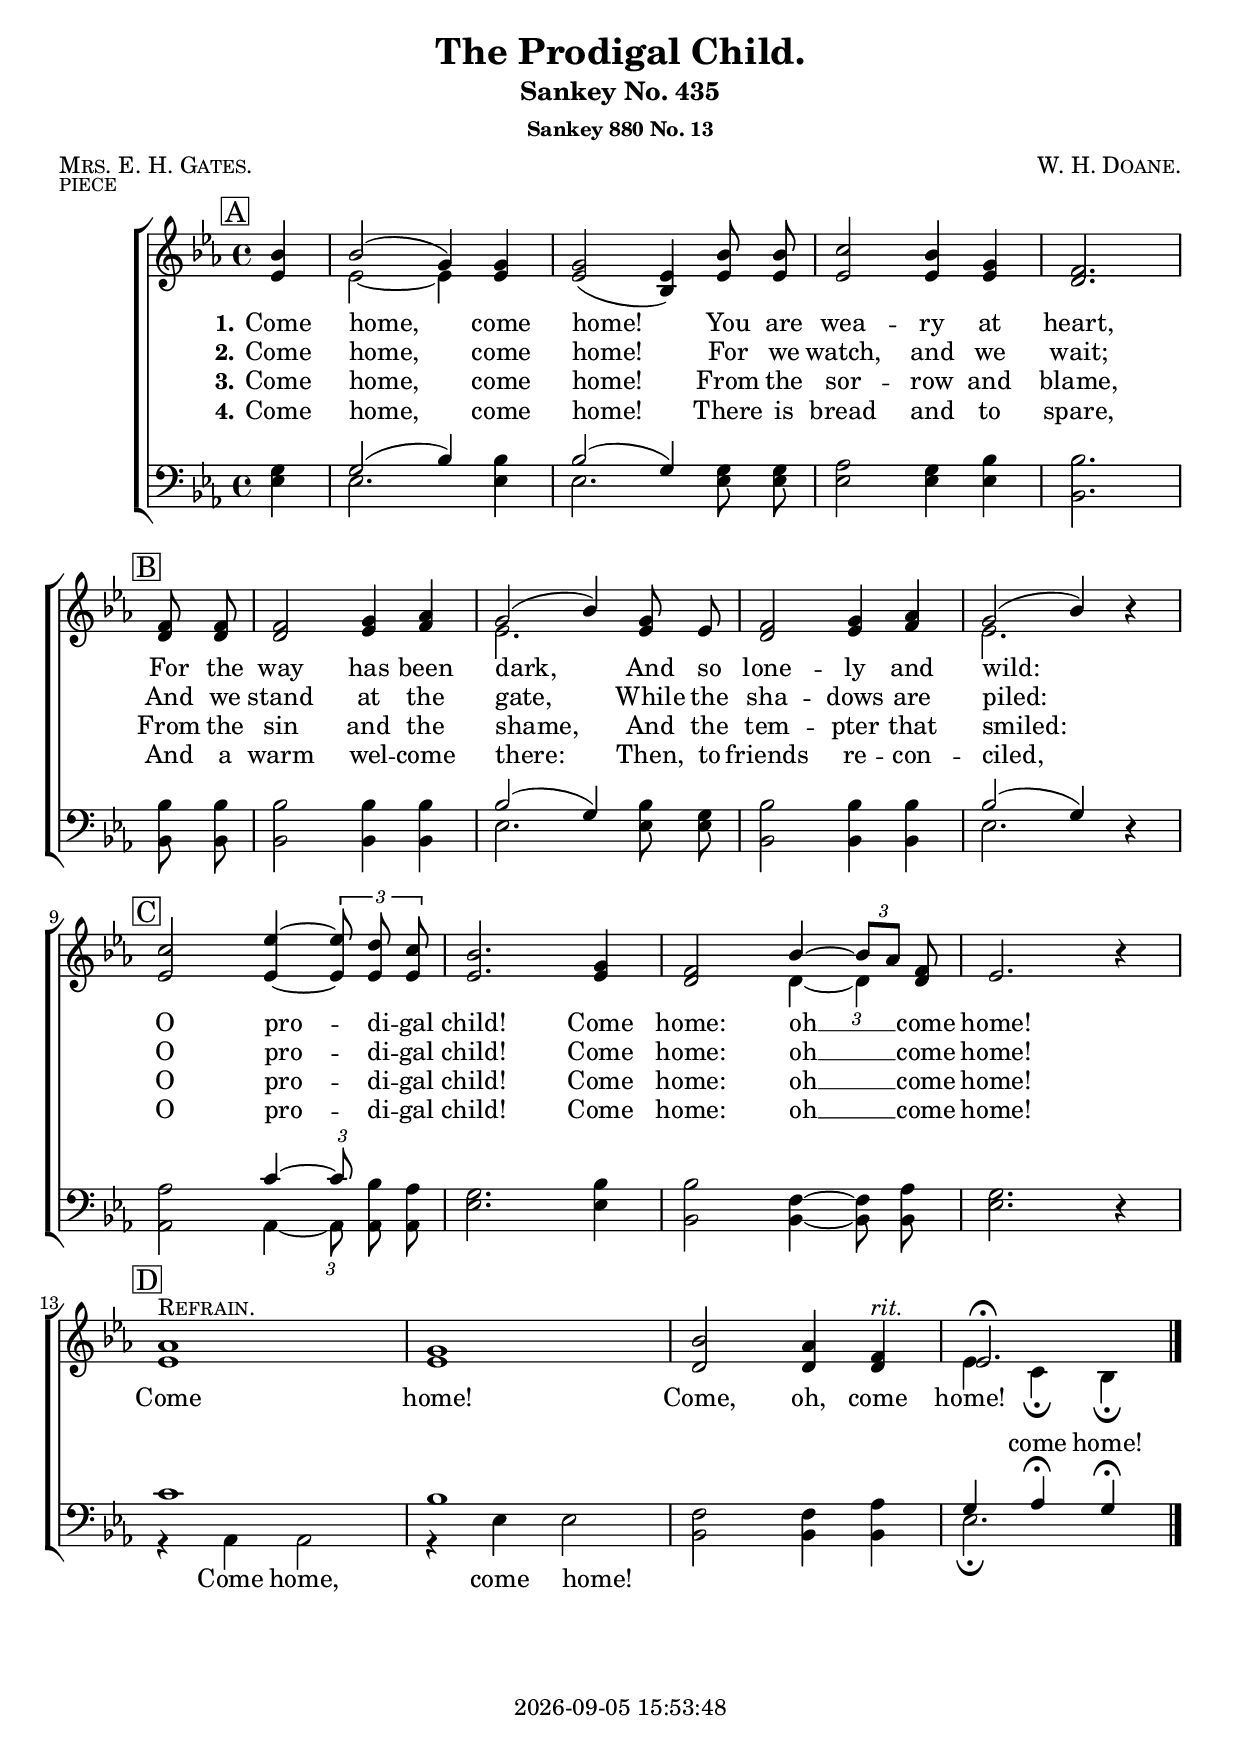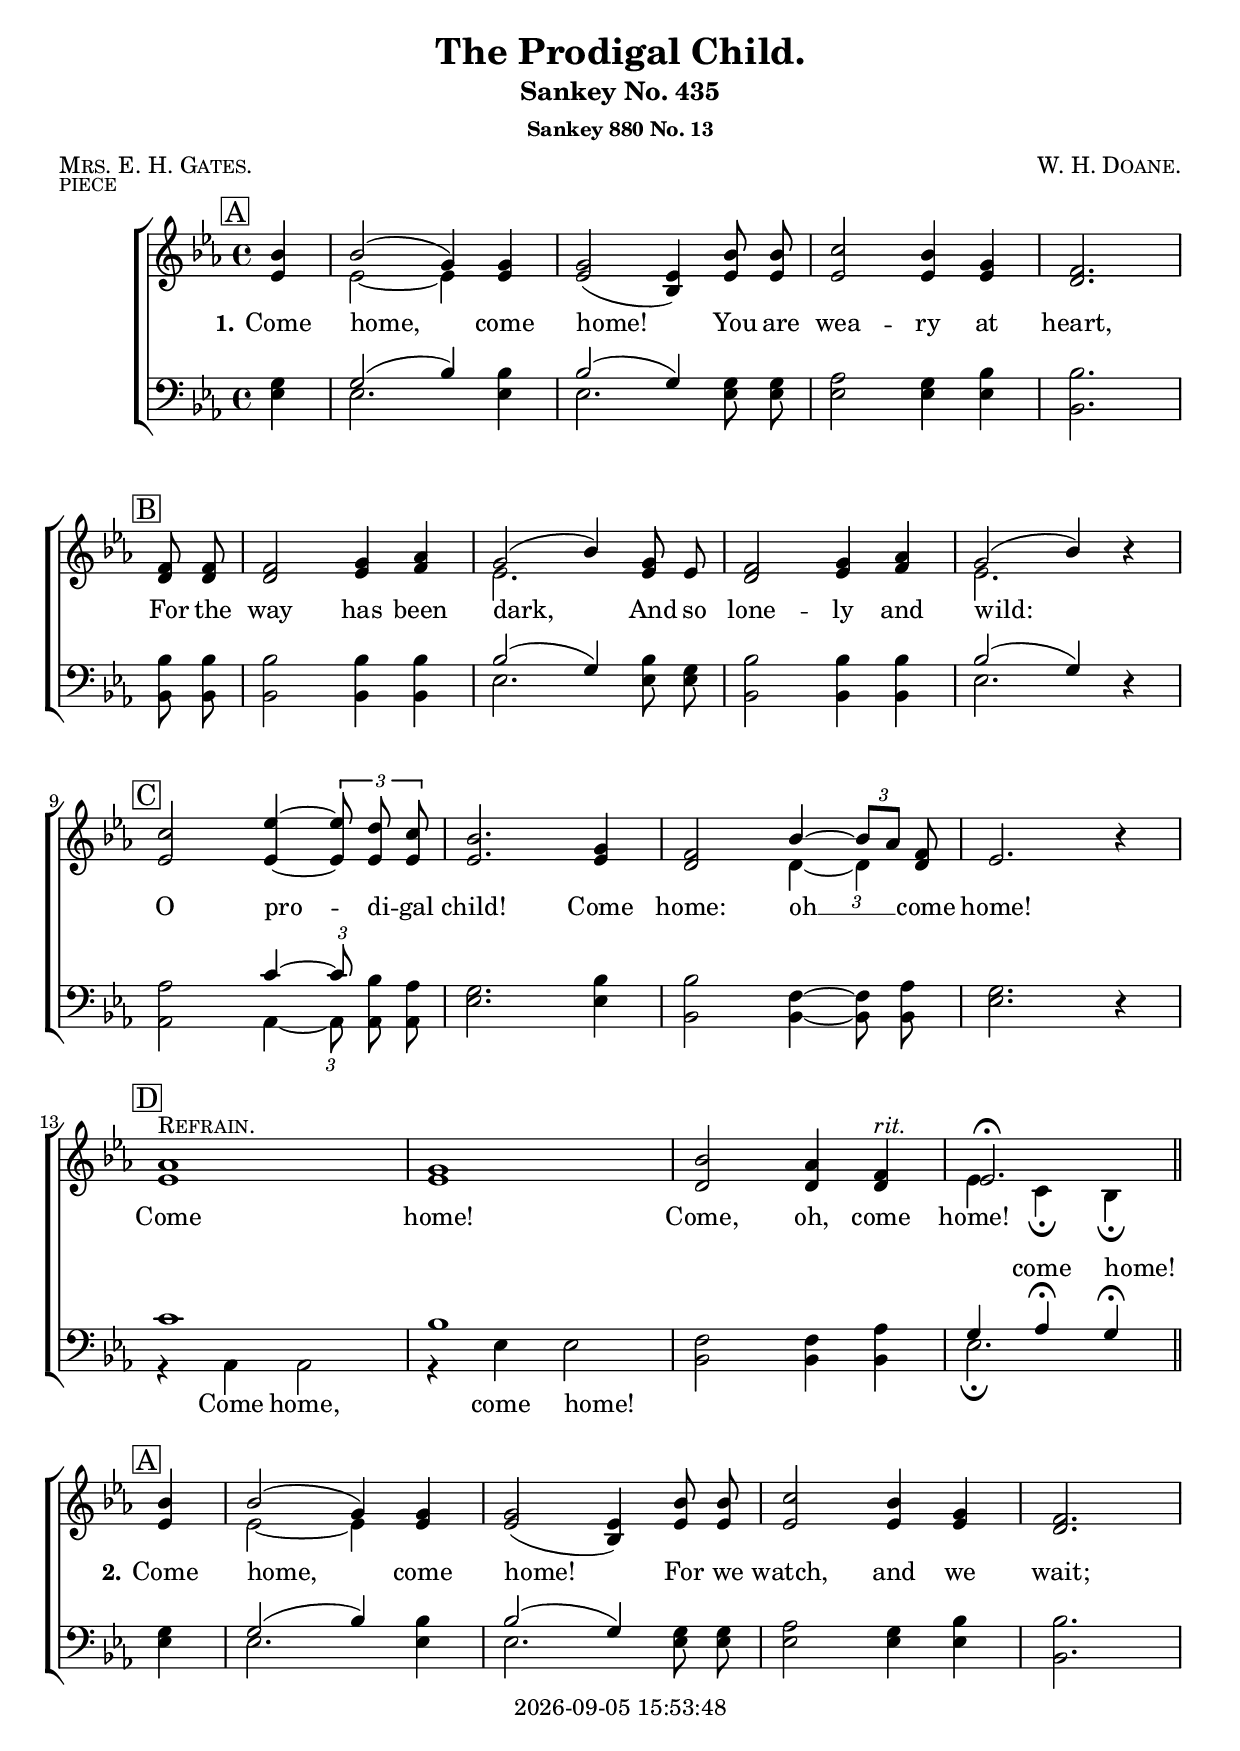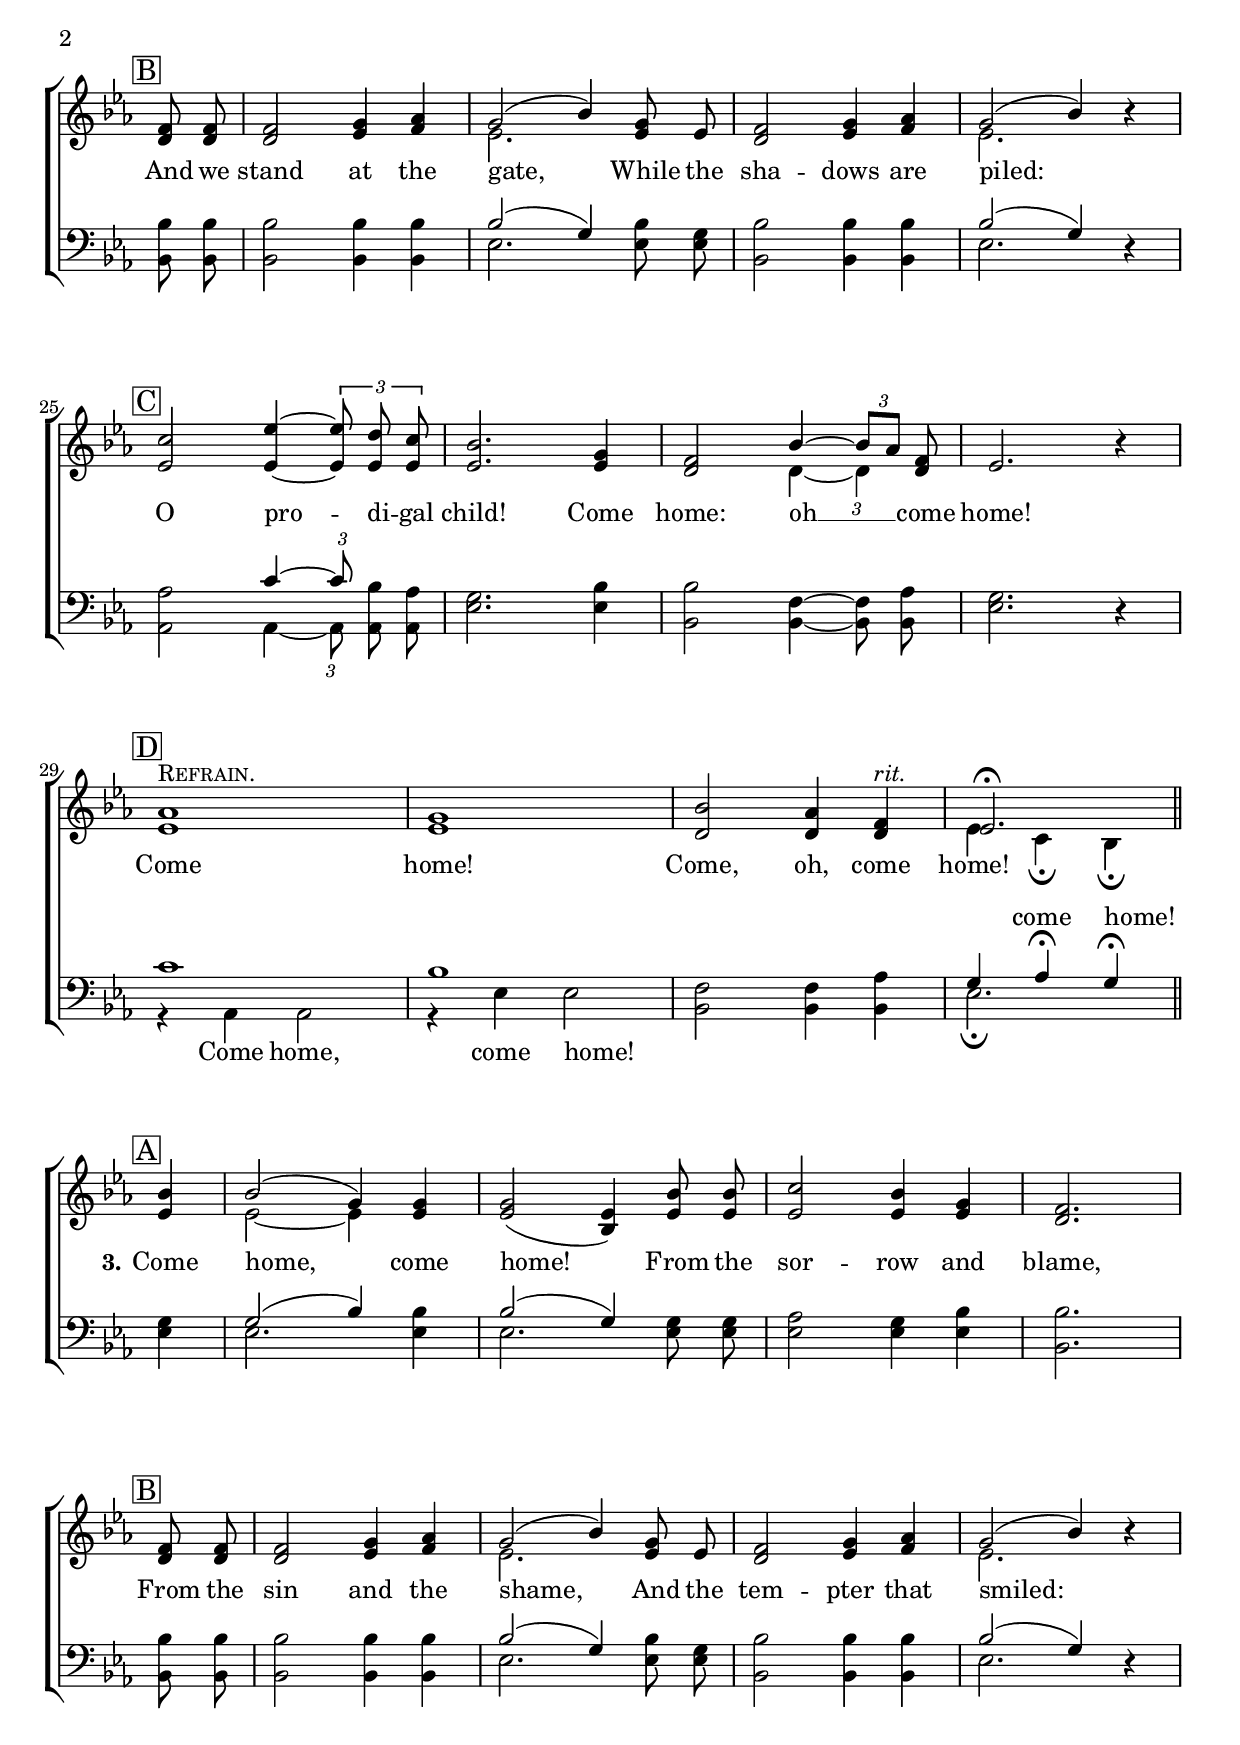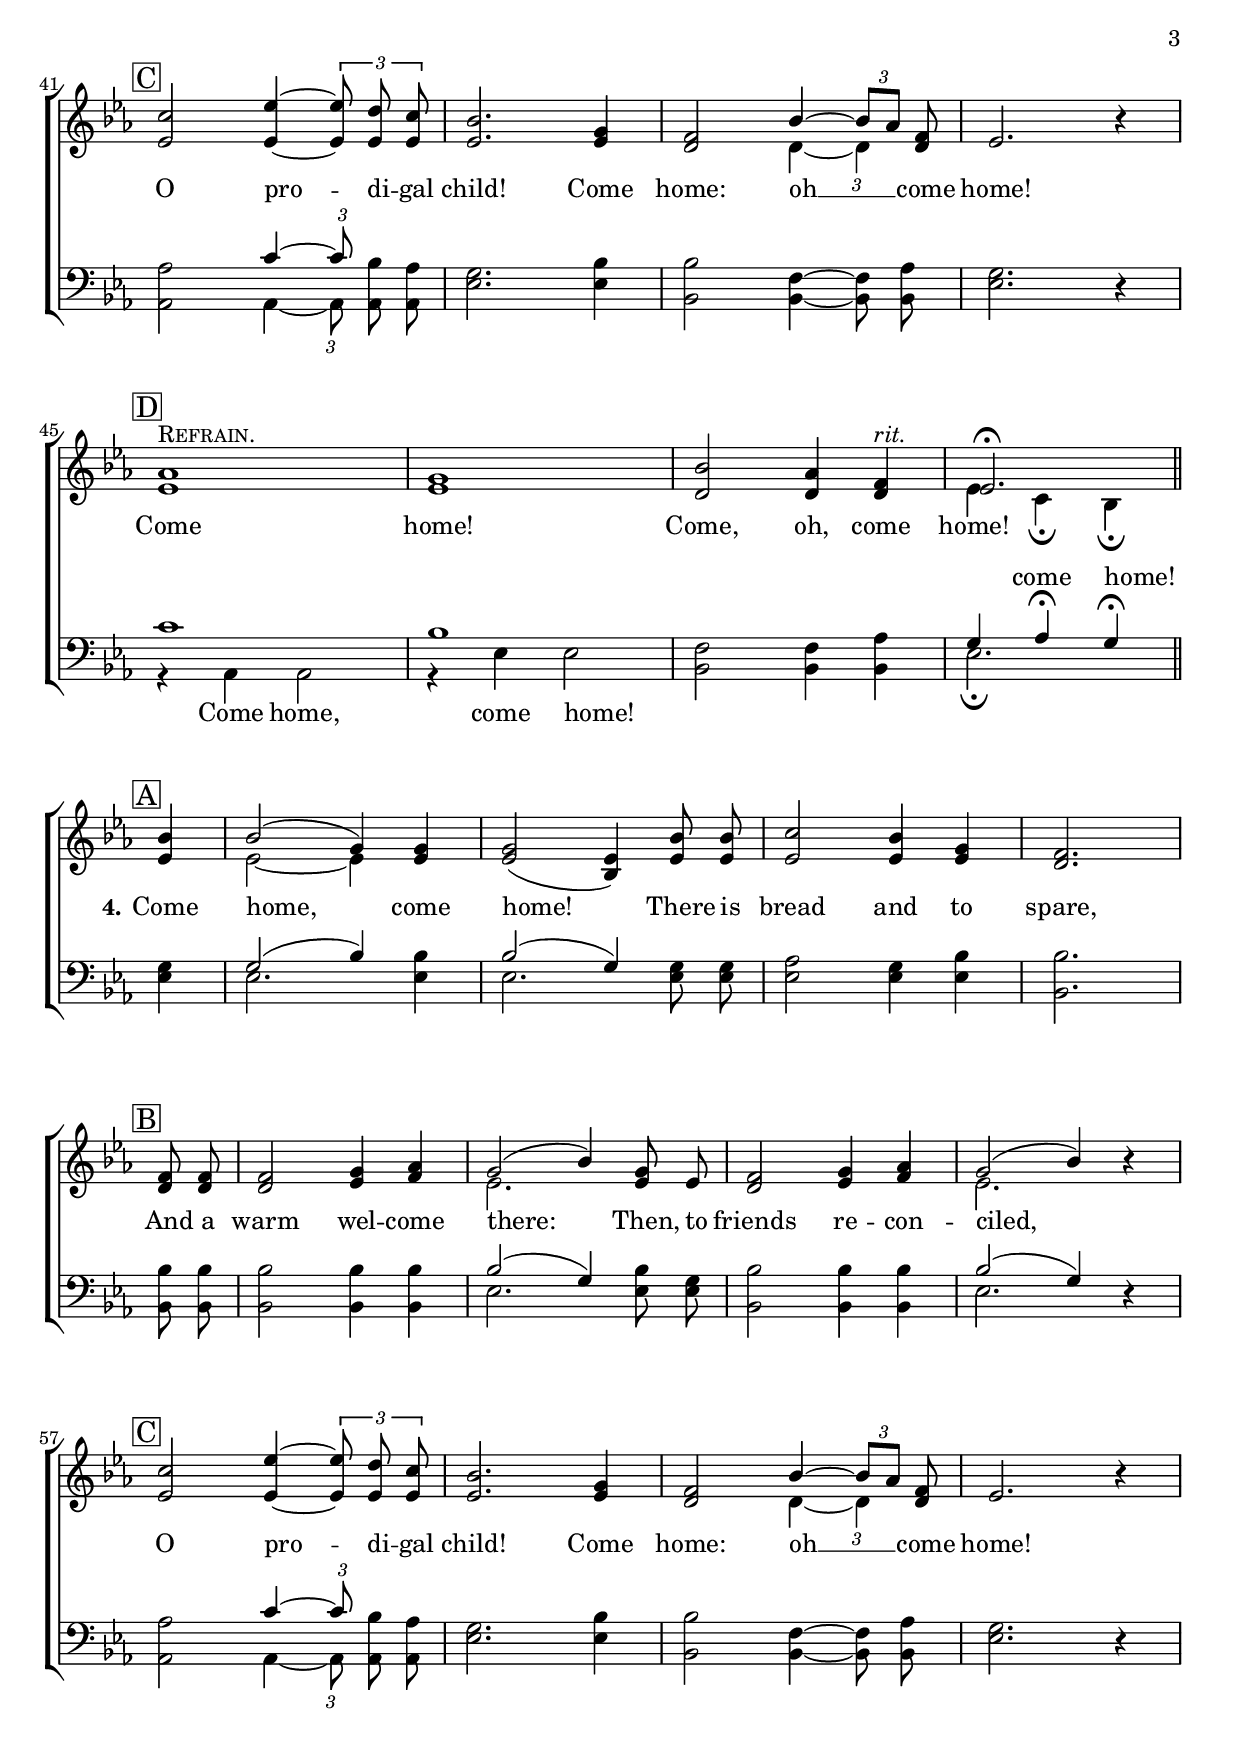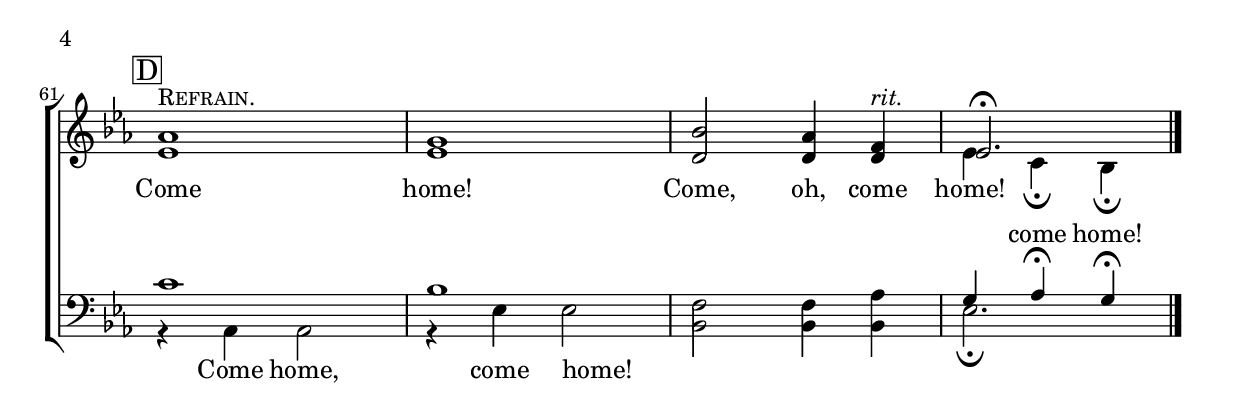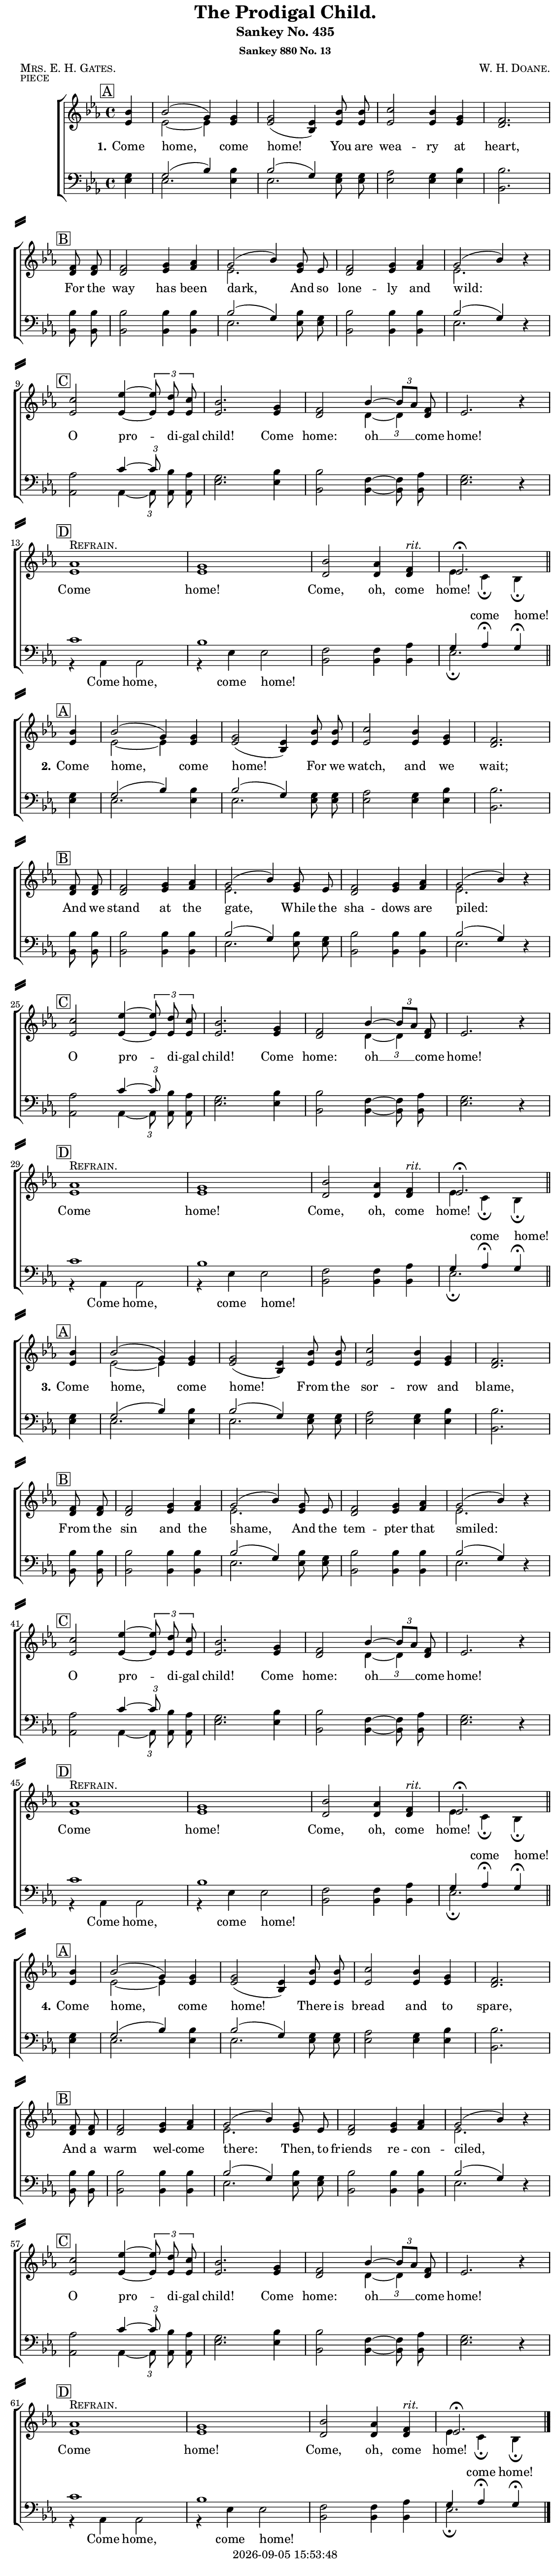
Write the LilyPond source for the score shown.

\version "2.22.1"

\include "articulate.ly"

today = #(strftime "%Y-%m-%d %H:%M:%S" (localtime (current-time)))

\header {
% centered at top
%  dedication  = "dedication"
  title       = "The Prodigal Child."
  subtitle    = "Sankey No. 435"
  subsubtitle = "Sankey 880 No. 13"
%  instrument  = "instrument"
  
% arrangement of following lines:
%
%  poet    composer
%  meter   arranger
%  piece       opus

  composer    = \markup\smallCaps "W. H. Doane."
%  arranger    = "arranger"
%  opus        = "opus"

  poet        = \markup\smallCaps "Mrs. E. H. Gates."
%%  meter       = \markup\smallCaps "meter"
  piece       = \markup\smallCaps "piece"

% centered at bottom
% tagline     = "tagline" % default lilypond version
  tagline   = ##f
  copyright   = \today
}

% #(set-global-staff-size 16)

global = {
  \key ees \major
  \time 4/4
  \partial 4
}

RehearsalTrack = {
% \set Score.currentBarNumber = #5
  \mark \markup { \box "A" } s4 s1*3 s2.
  \mark \markup { \box "B" } s4 s1*4
  \mark \markup { \box "C" }    s1*4
  \mark \markup { \box "D" }    s1*3 s2.
}

TempoTrack = {
  \set Score.tempoHideNote = ##t
  \tempo 4=120
}

nl = { \bar "||" \break }

soprano = \relative {
  \autoBeamOff
  bes'4
  bes2(g4) 4
  g2(ees4) bes'8 8
  c2 bes4 g
  f2. \bar "|" \break f8 8
  f2 g4 aes % B
  g2(bes4) g8 ees
  f2 g4 aes
  g2(bes4) r \break
  c2 ees4~ \tuplet 3/2 {ees8 d c} % C
  bes2. g4
  f2 bes4~ \tuplet 3/2 {bes8[aes] f}
  ees2. r4 \break
  aes1^\markup\smallCaps Refrain. % D
  g1
  bes2 aes4 f^\markup\italic rit.
  ees2.\fermata
}

alto = \relative {
  \autoBeamOff
  ees'4
  ees2~4 4
  ees2(bes4) ees8 8
  ees2 4 4
  d2. 8 8
  d2 ees4 f % B
  ees2. 8 8
  d2 ees4 f
  ees2. r4
  ees2 4~ \tuplet 3/2 {ees8 ees ees} % C
  ees2. 4
  d2 4~ \tuplet 3/2 {d4 8}
  ees2. r4
  ees1 % D
  ees1
  d2 4 4
  ees4 c\fermata bes\fermata
}

tenor = \relative {
  \autoBeamOff
  g4
  g2(bes4) 4
  bes2(g4) 8 8
  aes2 g4 bes
  bes2. 8 8
  bes2 4 4 % B
  bes2(g4) bes8 g
  bes2 4 4
  bes2(g4) r
  aes2 c4~ \tuplet 3/2 {c8 bes aes} % C
  g2. bes4
  bes2 f4~8 aes
  g2. r4
  c1 % D
  bes1
  f2 4 aes
  g4 aes\fermata g\fermata
}

bass = \relative {
  \autoBeamOff
  ees4
  ees2. 4
  ees2. 8 8
  ees2 4 4
  bes2. 8 8
  bes2 4 4 % B
  ees2. 8 8
  bes2 4 4
  ees2. r4
  aes,2 4~ \tuplet 3/2 {aes8 8 8} % C
  ees'2. 4
  bes2 4~8 8
  ees2. r4
  \once\partCombineApart r4 aes,4 2 % D
  \once\partCombineApart r4 ees'4 2
  bes2 4 4
  ees2.\fermata
}

nom  = {   \set ignoreMelismata = ##t }
yesm = { \unset ignoreMelismata       }

chorus = \lyricmode {
  Come home!
  Come, oh, come home! 
}

chorusMen = \lyricmode {
  _ _ _ _
  _ _ _ _ _ _
  _ _ _ _ _ _
  _ _ _ _ _ _
  _ _ _ _ _
  _ _ _ _ _
  _ _ _ _ _ _
  come home!
}

chorusBass = \lyricmode {
  _ _ _ _
  _ _ _ _ _ _
  _ _ _ _ _ _
  _ _ _ _ _ _
  _ _ _ _ _
  _ _ _ _ _
  Come home, come home! _ _ _ _
}

verses = 4

wordsOne = \lyricmode {
  \set stanza = "1."
  Come home, come home!
  You are wea -- ry at heart,
  For the way has been dark,
  And so lone -- ly and wild:
  O pro -- di -- gal child!
  Come home: oh __ come home!
}
  
wordsTwo = \lyricmode {
  \set stanza = "2."
  Come home, come home!
  For we watch, and we wait;
  And we stand at the gate,
  While the sha -- dows are piled:
  O pro -- di -- gal child!
  Come home: oh __ come home!
}
  
wordsThree = \lyricmode {
  \set stanza = "3."
  Come home, come home!
  From the sor -- row and blame,
  From the sin and the shame,
  And the tem -- pter that smiled:
  O pro -- di -- gal child!
  Come home: oh __ come home!
}
  
wordsFour = \lyricmode {
  \set stanza = "4."
  Come home, come home!
  There is bread and to spare,
  And a warm wel -- come there:
  Then, to friends re -- con -- ciled,
  O pro -- di -- gal child!
  Come home: oh __ come home!
}
  
wordsMidi = \lyricmode {
  \set stanza = "1."
  "Come " "home, " "come " "home! "
  "\nYou " "are " wea "ry " "at " "heart, "
  "\nFor " "the " "way " "has " "been " "dark, "
  "\nAnd " "so " lone "ly " "and " "wild: "
  "\nO " pro di "gal " "child! "
  "\nCome " "home: " "oh "  "come " "home! "
  "\nCome " "home! "
  "\nCome, " "oh, " "come " "home, " "come " "home!\n"

  \set stanza = "2."
  "Come " "home, " "come " "home! "
  "\nFor " "we " "watch, " "and " "we " "wait; "
  "\nAnd " "we " "stand " "at " "the " "gate, "
  "\nWhile " "the " sha "dows " "are " "piled: "
  "\nO " pro di "gal " "child! "
  "\nCome " "home: " "oh "  "come " "home! "
  "\nCome " "home! "
  "\nCome, " "oh, " "come " "home, " "come " "home!\n"

  \set stanza = "3."
  "Come " "home, " "come " "home! "
  "\nFrom " "the " sor "row " "and " "blame, "
  "\nFrom " "the " "sin " "and " "the " "shame, "
  "\nAnd " "the " tem "pter " "that " "smiled: "
  "\nO " pro di "gal " "child! "
  "\nCome " "home: " "oh "  "come " "home! "
  "\nCome " "home! "
  "\nCome, " "oh, " "come " "home, " "come " "home!\n"

  \set stanza = "4."
  "\nCome " "home, " "come " "home! "
  "\nThere " "is " "bread " "and " "to " "spare, "
  "\nAnd " "a " "warm " wel "come " "there: "
  "\nThen, " "to " "friends " re con "ciled, "
  "\nO " pro di "gal " "child! "
  "\nCome " "home: " "oh "  "come " "home! "
  "\nCome " "home! "
  "\nCome, " "oh, " "come " "home, " "come " "home! "
}

wordsMidiSop = \lyricmode {
  \set stanza = "1."
  "Come " "home, " "come " "home! "
  "\nYou " "are " wea "ry " "at " "heart, "
  "\nFor " "the " "way " "has " "been " "dark, "
  "\nAnd " "so " lone "ly " "and " "wild: "
  "\nO " pro di "gal " "child! "
  "\nCome " "home: " "oh "  "come " "home! "
  "\nCome " "home! "
  "\nCome, " "oh, " "come " "home!\n" 

  \set stanza = "2."
  "\nCome " "home, " "come " "home! "
  "\nFor " "we " "watch, " "and " "we " "wait; "
  "\nAnd " "we " "stand " "at " "the " "gate, "
  "\nWhile " "the " sha "dows " "are " "piled: "
  "\nO " pro di "gal " "child! "
  "\nCome " "home: " "oh "  "come " "home! "
  "\nCome " "home! "
  "\nCome, " "oh, " "come " "home!\n" 

  \set stanza = "3."
  "\nCome " "home, " "come " "home! "
  "\nFrom " "the " sor "row " "and " "blame, "
  "\nFrom " "the " "sin " "and " "the " "shame, "
  "\nAnd " "the " tem "pter " "that " "smiled: "
  "\nO " pro di "gal " "child! "
  "\nCome " "home: " "oh "  "come " "home! "
  "\nCome " "home! "
  "\nCome, " "oh, " "come " "home!\n" 

  \set stanza = "4."
  "\nCome " "home, " "come " "home! "
  "\nThere " "is " "bread " "and " "to " "spare, "
  "\nAnd " "a " "warm " wel "come " "there: "
  "\nThen, " "to " "friends " re con "ciled, "
  "\nO " pro di "gal " "child! "
  "\nCome " "home: " "oh "  "come " "home! "
  "\nCome " "home! "
  "\nCome, " "oh, " "come " "home! " 
}

wordsMidiBass = \lyricmode {
  \set stanza = "1."
  "Come " "home, " "come " "home! "
  "\nYou " "are " wea "ry " "at " "heart, "
  "\nFor " "the " "way " "has " "been " "dark, "
  "\nAnd " "so " lone "ly " "and " "wild: "
  "\nO " pro di "gal " "child! "
  "\nCome " "home: " "oh "  "come " "home! "
  "\nCome " "home, " "come " "home! "
  "\nCome, " "oh, " "come " "home!\n" 

  \set stanza = "2."
  "\nCome " "home, " "come " "home! "
  "\nFor " "we " "watch, " "and " "we " "wait; "
  "\nAnd " "we " "stand " "at " "the " "gate, "
  "\nWhile " "the " sha "dows " "are " "piled: "
  "\nO " pro di "gal " "child! "
  "\nCome " "home: " "oh "  "come " "home! "
  "\nCome " "home, " "come " "home! "
  "\nCome, " "oh, " "come " "home!\n" 

  \set stanza = "3."
  "\nCome " "home, " "come " "home! "
  "\nFrom " "the " sor "row " "and " "blame, "
  "\nFrom " "the " "sin " "and " "the " "shame, "
  "\nAnd " "the " tem "pter " "that " "smiled: "
  "\nO " pro di "gal " "child! "
  "\nCome " "home: " "oh "  "come " "home! "
  "\nCome " "home, " "come " "home! "
  "\nCome, " "oh, " "come " "home!\n" 

  \set stanza = "4."
  "\nCome " "home, " "come " "home! "
  "\nThere " "is " "bread " "and " "to " "spare, "
  "\nAnd " "a " "warm " wel "come " "there: "
  "\nThen, " "to " "friends " re con "ciled, "
  "\nO " pro di "gal " "child! "
  "\nCome " "home: " "oh "  "come " "home! "
  "\nCome " "home, " "come " "home! "
  "\nCome, " "oh, " "come " "home! " 
}

\book {
  \bookOutputSuffix "midi-sop"
  \score {
%    \articulate
        \new ChoirStaff <<
                                % Soprano staff
          \new Staff = soprano
          <<
            \new Voice { \repeat unfold \verses \TempoTrack     }
            \new Voice { \global \repeat unfold \verses \soprano \bar "|." }
            \addlyrics \wordsMidiSop
          >>
                                % Alto staff
          \new Staff = alto
          <<
            \new Voice { \global \repeat unfold \verses { \alto \nl } \bar "|." }
          >>
                                % Tenor staff
          \new Staff = tenor
          <<
            \clef "treble_8"
            \new Voice { \global \repeat unfold \verses \tenor }
          >>
                                % Bass staff
          \new Staff = bass
          <<
            \clef "bass"
            \new Voice { \global \repeat unfold \verses \bass }
          >>
        >>
    \midi {}
  }
}

\book {
  \bookOutputSuffix "midi"
  \score {
%    \articulate
        \new ChoirStaff <<
                                % Soprano staff
          \new Staff = soprano
          <<
            \new Voice { \repeat unfold \verses \TempoTrack     }
            \new Voice { \global \repeat unfold \verses \soprano \bar "|." }
          >>
                                % Alto staff
          \new Staff = alto
          <<
            \new Voice { \global \repeat unfold \verses { \alto \nl } \bar "|." }
            \addlyrics \wordsMidi
          >>
                                % Tenor staff
          \new Staff = tenor
          <<
            \clef "treble_8"
            \new Voice { \global \repeat unfold \verses \tenor }
          >>
                                % Bass staff
          \new Staff = bass
          <<
            \clef "bass"
            \new Voice { \global \repeat unfold \verses \bass }
          >>
        >>
    \midi {}
  }
}

\book {
  \bookOutputSuffix "midi-bass"
  \score {
%    \articulate
        \new ChoirStaff <<
                                % Soprano staff
          \new Staff = soprano
          <<
            \new Voice { \repeat unfold \verses \TempoTrack     }
            \new Voice { \global \repeat unfold \verses \soprano \bar "|." }
          >>
                                % Alto staff
          \new Staff = alto
          <<
            \new Voice { \global \repeat unfold \verses { \alto \nl } \bar "|." }
          >>
                                % Tenor staff
          \new Staff = tenor
          <<
            \clef "treble_8"
            \new Voice { \global \repeat unfold \verses \tenor }
          >>
                                % Bass staff
          \new Staff = bass
          <<
            \clef "bass"
            \new Voice { \global \repeat unfold \verses \bass }
            \addlyrics \wordsMidiBass
          >>
        >>
    \midi {}
  }
}

\book {
  \bookOutputSuffix "repeat"
  \score {
        \new ChoirStaff <<
                                  % Joint soprano/alto staff
          \new Staff = women \with { printPartCombineTexts = ##f }
          <<
            \new Voice \RehearsalTrack
            \new Voice \TempoTrack
            \new NullVoice = "aligner" \soprano
            \new Voice \partCombine { \global \soprano \bar "|." } { \global \alto }
            \new Lyrics \lyricsto "aligner" { \wordsOne \chorus }
            \new Lyrics \lyricsto "aligner"   \wordsTwo
            \new Lyrics \lyricsto "aligner"   \wordsThree
            \new Lyrics \lyricsto "aligner"   \wordsFour
          >>
                                  % Joint tenor/bass staff
          \new Staff = men \with { printPartCombineTexts = ##f }
          <<
            \clef "bass"
            \new Voice \partCombine { \global \tenor } { \global \bass }
            \new NullVoice = alignerT { \tenor }
            \new NullVoice \bass
            \addlyrics \chorusBass
          >>
          \new Lyrics \with {alignAboveContext = men} \lyricsto alignerT \chorusMen
        >>
    \layout {
      indent = 1.5\cm
      \pointAndClickOff
      \context {
        \Staff \RemoveAllEmptyStaves
      }
    }
  }
}

singlescore = {
        \new ChoirStaff <<
                                  % Joint soprano/alto staff
          \new Staff = women \with { printPartCombineTexts = ##f }
          <<
            \new Voice { \repeat unfold \verses \RehearsalTrack }
            \new Voice { \repeat unfold \verses \TempoTrack }
            \new NullVoice = "aligner" { \repeat unfold \verses \soprano }
            \new Voice \partCombine { \global \repeat unfold \verses \soprano \bar "|." }
                                    { \global \repeat unfold \verses { \alto \nl } \bar "|." }
            \new Lyrics \lyricsto "aligner" { \wordsOne   \chorus
                                              \wordsTwo   \chorus
                                              \wordsThree \chorus
                                              \wordsFour  \chorus
                                            }
          >>
                                  % Joint tenor/bass staff
          \new Staff = men \with { printPartCombineTexts = ##f }
          <<
            \clef "bass"
            \new Voice \partCombine { \global \repeat unfold \verses \tenor }
                                    { \global \repeat unfold \verses \bass }
            \new NullVoice = alignerT { \repeat unfold \verses \tenor }
            \new NullVoice            { \repeat unfold \verses \bass }
            \addlyrics { \repeat unfold \verses \chorusBass }
          >>
          \new Lyrics \with {alignAboveContext = men} \lyricsto alignerT { \repeat unfold \verses \chorusMen }
        >>
}

\book {
  \bookOutputSuffix "single"
  \score {
    \singlescore
    \layout {
      indent = 1.5\cm
      \pointAndClickOff
      \context {
        \Staff \RemoveAllEmptyStaves
      }
    }
  }
}

\book {
  \bookOutputSuffix "singlepage"
  \paper {
    top-margin = 0
    left-margin = 7
    right-margin = 1
    paper-width = 190\mm
    page-breaking = #ly:one-page-breaking
    system-system-spacing.basic-distance = #15
    system-separator-markup = \slashSeparator
  }
  \score {
    \singlescore
    \layout {
      indent = 1.5\cm
      \pointAndClickOff
      \context {
        \Staff \RemoveAllEmptyStaves
      }
    }
  }
}
